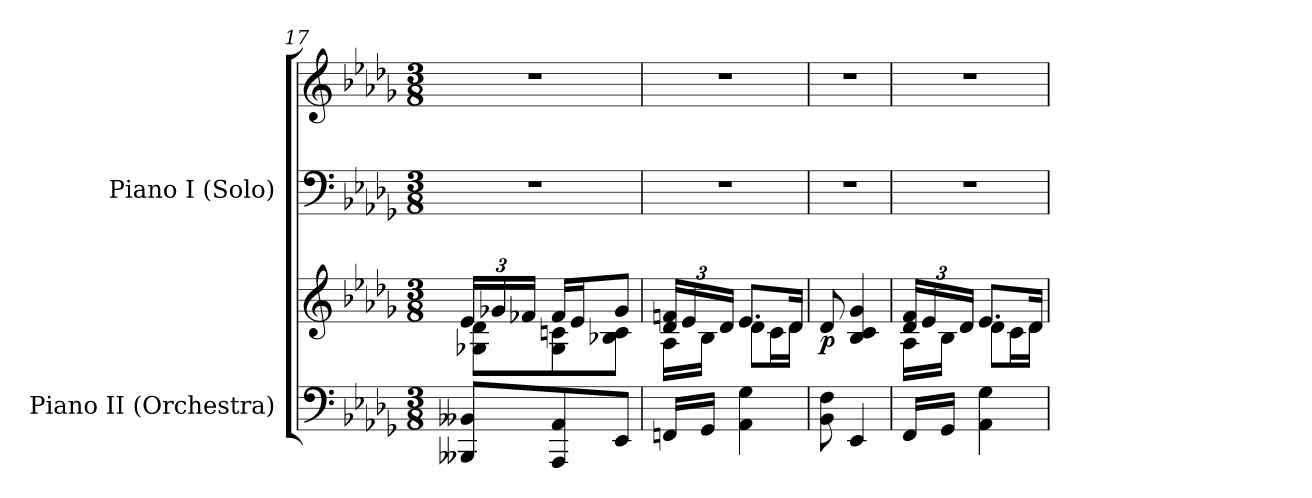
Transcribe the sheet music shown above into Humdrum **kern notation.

**kern	**kern	**dynam	**kern	**kern
*part2	*part2	*part2	*part1	*part1
*staff4	*staff3	*staff3/4	*staff2	*staff1
*I"Piano II (Orchestra)	*	*	*I"Piano I (Solo)	*
*I'Pno. II (Orch.)	*	*	*I'Pno. I (Solo)	*
*clefF4	*clefG2	*	*clefF4	*clefG2
*k[b-e-a-d-g-]	*k[b-e-a-d-g-]	*	*k[b-e-a-d-g-]	*k[b-e-a-d-g-]
*M3/8	*M3/8	*	*M3/8	*M3/8
*	*Xbrackettup	*	*	*
=17	=17	=17	=17	=17
*	*^	*	*	*
8BBB--X/ 8BB--X/L	24e-/LL	8G-X\ 8d-\L	.	4.r	4.r
.	24g-X/	.	.	.	.
.	24f-X/JJ	.	.	.	.
8AAA-/ 8AA-/	16f-/LL	8G-\ 8cn\	.	.	.
.	16e-/J	.	.	.	.
8EE-/J	8g-/J	8B-X\ 8c\J	.	.	.
=18	=18	=18	=18	=18	=18
16FFn/LL	24d-/ 24fn/LL	16A-\LL	.	4.r	4.r
.	24e-/	.	.	.	.
16GG-/JJ	.	16B-\JJ	.	.	.
.	24d-/JJ	.	.	.	.
4AA-\ 4G-\	8.e-/L	8d-\L	.	.	.
.	.	16c\L	.	.	.
.	16d-/Jk	16d-\JJ	.	.	.
=19	=19	=19	=19	=19	=19
!	!	!	!LO:DY:b	!	!
*	*v	*v	*	*	*
8BB-\ 8F\	8d-/	p	4.r	4.r
4EE-/	4B-/ 4c/ 4g-/	.	.	.
=20	=20	=20	=20	=20
*	*^	*	*	*
16FF/LL	24d-/ 24f/LL	16A-\LL	.	4.r	4.r
.	24e-/	.	.	.	.
16GG-/JJ	.	16B-\JJ	.	.	.
.	24d-/JJ	.	.	.	.
4AA-\ 4G-\	8.e-/L	8d-\L	.	.	.
.	.	16c\L	.	.	.
.	16d-/Jk	16d-\JJ	.	.	.
*	*v	*v	*	*	*
=	=	=	=	=
*-	*-	*-	*-	*-
